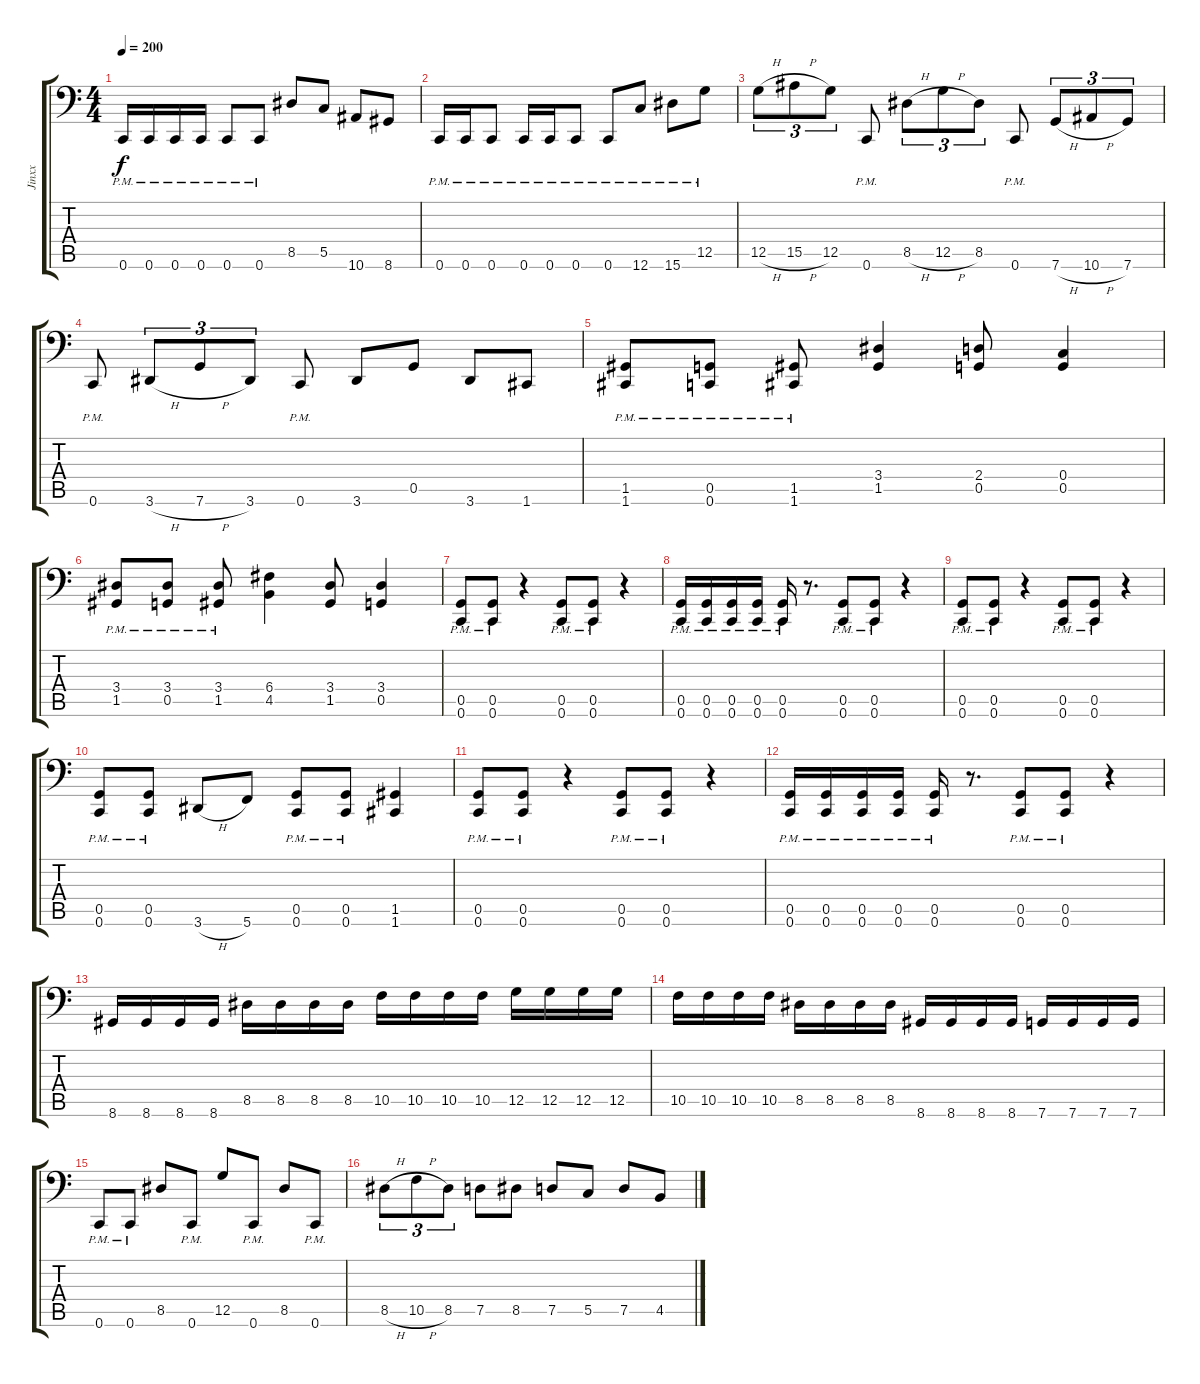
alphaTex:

\track ("Jinxx" "Jinxx") {instrument distortionguitar}
\staff {score tabs}
\tuning (D3 A2 F2 C2 G1 C1) {hide}
\ts (4 4)
\tempo 200
\clef f4
\ks c
0.6{pm}.16{dy f} 0.6{pm}.16 0.6{pm}.16 0.6{pm}.16 0.6{pm}.8 0.6{pm}.8 8.5.8 5.5.8 10.6.8 8.6.8 |
0.6{pm}.16 0.6{pm}.16 0.6{pm}.8 0.6{pm}.16 0.6{pm}.16 0.6{pm}.8 0.6{pm}.8 12.6{pm}.8 15.6{pm}.8 12.5{pm}.8 |
12.5{h}.8{tu (3 2)} 15.5{h}.8{tu (3 2)} 12.5.8{tu (3 2)} 0.6{pm}.8 8.5{h}.8{tu (3 2)} 12.5{h}.8{tu (3 2)} 8.5.8{tu (3 2)} 0.6{pm}.8 7.6{h}.8{tu (3 2)} 10.6{h}.8{tu (3 2)} 7.6.8{tu (3 2)} |
0.6{pm}.8 3.6{h}.8{tu (3 2)} 7.6{h}.8{tu (3 2)} 3.6.8{tu (3 2)} 0.6{pm}.8 3.6.8 0.5.8 3.6.8 1.6.8 |
(1.5{pm} 1.6{pm}).8 (0.5{pm} 0.6{pm}).8 (1.5{pm} 1.6{pm}).8 (3.4 1.5).4 (2.4 0.5).8 (0.4 0.5).4 |
(3.4{pm} 1.5{pm}).8 (3.4{pm} 0.5{pm}).8 (3.4{pm} 1.5{pm}).8 (6.4 4.5).4 (3.4 1.5).8 (3.4 0.5).4 |
(0.5{pm} 0.6{pm}).8 (0.5{pm} 0.6{pm}).8 r.4 (0.5{pm} 0.6{pm}).8 (0.5{pm} 0.6{pm}).8 r.4 |
(0.5{pm} 0.6{pm}).16 (0.5{pm} 0.6{pm}).16 (0.5{pm} 0.6{pm}).16 (0.5{pm} 0.6{pm}).16 (0.5{pm} 0.6{pm}).16 r.8{d} (0.5{pm} 0.6{pm}).8 (0.5{pm} 0.6{pm}).8 r.4 |
(0.5{pm} 0.6{pm}).8 (0.5{pm} 0.6{pm}).8 r.4 (0.5{pm} 0.6{pm}).8 (0.5{pm} 0.6{pm}).8 r.4 |
(0.5{pm} 0.6{pm}).8 (0.5{pm} 0.6{pm}).8 3.6{h}.8 5.6.8 (0.5{pm} 0.6{pm}).8 (0.5{pm} 0.6{pm}).8 (1.5 1.6).4 |
(0.5{pm} 0.6{pm}).8 (0.5{pm} 0.6{pm}).8 r.4 (0.5{pm} 0.6{pm}).8 (0.5{pm} 0.6{pm}).8 r.4 |
(0.5{pm} 0.6{pm}).16 (0.5{pm} 0.6{pm}).16 (0.5{pm} 0.6{pm}).16 (0.5{pm} 0.6{pm}).16 (0.5{pm} 0.6{pm}).16 r.8{d} (0.5{pm} 0.6{pm}).8 (0.5{pm} 0.6{pm}).8 r.4 |
8.6.16 8.6.16 8.6.16 8.6.16 8.5.16 8.5.16 8.5.16 8.5.16 10.5.16 10.5.16 10.5.16 10.5.16 12.5.16 12.5.16 12.5.16 12.5.16 |
10.5.16 10.5.16 10.5.16 10.5.16 8.5.16 8.5.16 8.5.16 8.5.16 8.6.16 8.6.16 8.6.16 8.6.16 7.6.16 7.6.16 7.6.16 7.6.16 |
0.6{pm}.8 0.6{pm}.8 8.5.8 0.6{pm}.8 12.5.8 0.6{pm}.8 8.5.8 0.6{pm}.8 |
8.5{h}.8{tu (3 2)} 10.5{h}.8{tu (3 2)} 8.5.8{tu (3 2)} 7.5.8 8.5.8 7.5.8 5.5.8 7.5.8 4.5.8
